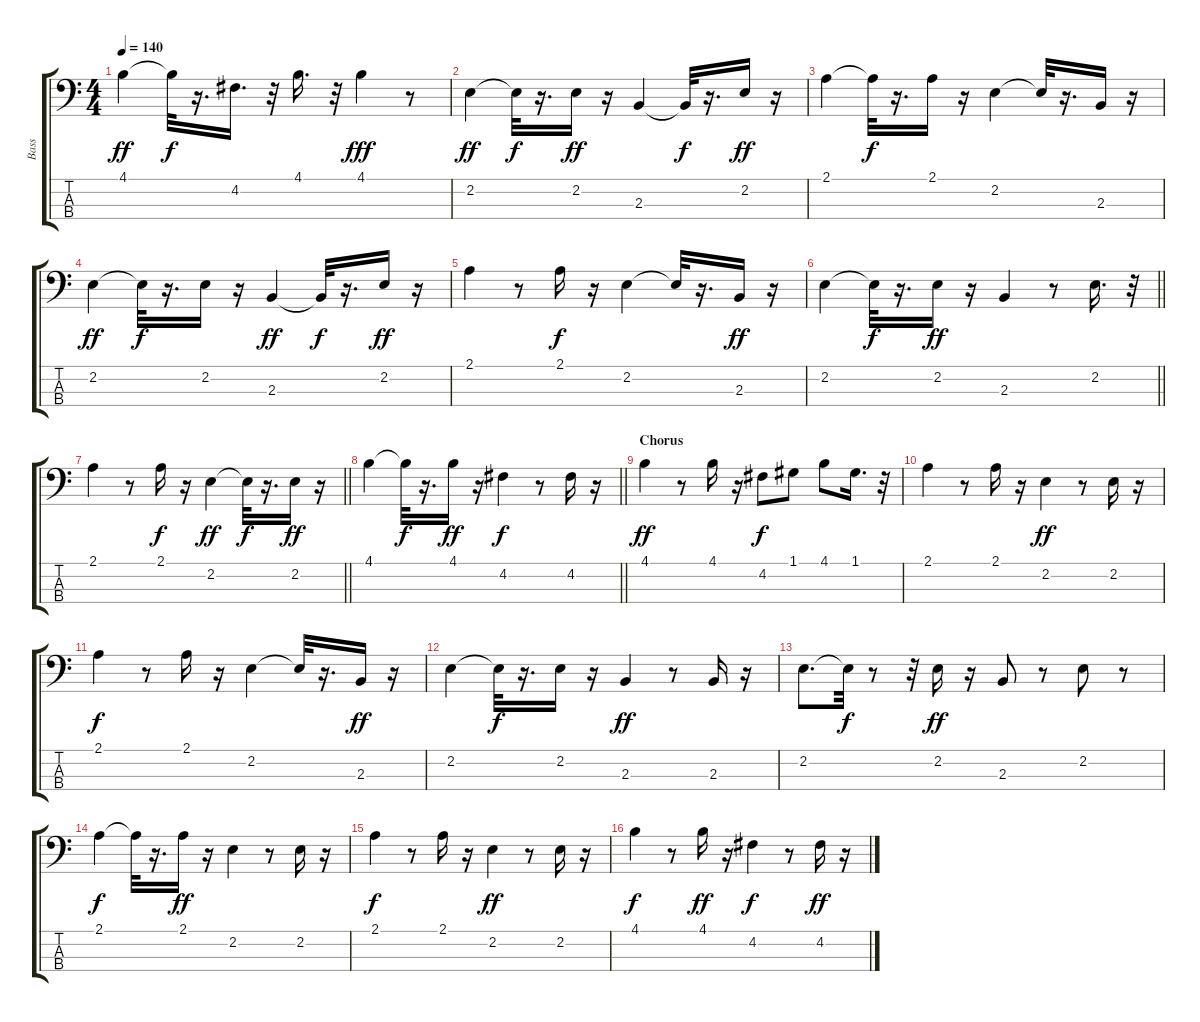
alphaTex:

\track ("Bass" "Bass") {instrument electricbassfinger}
\staff {score tabs}
\tuning (G2 D2 A1 E1) {hide}
\ts (4 4)
\tempo 140
\clef f4
\ks c
4.1.4{dy ff} 4.1{t}.32{dy f} r.16{d} 4.2.16{d} r.32 4.1.16{d} r.32 4.1.4{dy fff} r.8 |
2.2.4{dy ff} 2.2{t}.32{dy f} r.16{d} 2.2.16{dy ff} r.16 2.3.4 2.3{t}.32{dy f} r.16{d} 2.2.16{dy ff} r.16 |
2.1.4 2.1{t}.32{dy f} r.16{d} 2.1.16 r.16 2.2.4 2.2{t}.32 r.16{d} 2.3.16 r.16 |
2.2.4{dy ff} 2.2{t}.32{dy f} r.16{d} 2.2.16 r.16 2.3.4{dy ff} 2.3{t}.32{dy f} r.16{d} 2.2.16{dy ff} r.16 |
2.1.4 r.8 2.1.16{dy f} r.16 2.2.4 2.2{t}.32 r.16{d} 2.3.16{dy ff} r.16 |
\barLineRight lightlight
2.2.4 2.2{t}.32{dy f} r.16{d} 2.2.16{dy ff} r.16 2.3.4 r.8 2.2.16{d} r.32 |
\section ("" "")
\barLineRight lightlight
2.1.4 r.8 2.1.16{dy f} r.16 2.2.4{dy ff} 2.2{t}.32{dy f} r.16{d} 2.2.16{dy ff} r.16 |
\section ("" "")
\barLineRight lightlight
4.1.4 4.1{t}.32{dy f} r.16{d} 4.1.16{dy ff} r.16 4.2.4{dy f} r.8 4.2.16 r.16 |
\section ("" "Chorus")
4.1.4{dy ff} r.8 4.1.16 r.16 4.2.8{dy f} 1.1.8 4.1.8 1.1.16{d} r.32 |
2.1.4 r.8 2.1.16 r.16 2.2.4{dy ff} r.8 2.2.16 r.16 |
2.1.4{dy f} r.8 2.1.16 r.16 2.2.4 2.2{t}.32 r.16{d} 2.3.16{dy ff} r.16 |
2.2.4 2.2{t}.32{dy f} r.16{d} 2.2.16 r.16 2.3.4{dy ff} r.8 2.3.16 r.16 |
2.2.8{d} 2.2{t}.32{dy f} r.8 r.32 2.2.16{dy ff} r.16 2.3.8 r.8 2.2.8 r.8 |
2.1.4{dy f} 2.1{t}.32 r.16{d} 2.1.16{dy ff} r.16 2.2.4 r.8 2.2.16 r.16 |
2.1.4{dy f} r.8 2.1.16 r.16 2.2.4{dy ff} r.8 2.2.16 r.16 |
4.1.4{dy f} r.8 4.1.16{dy ff} r.16 4.2.4{dy f} r.8 4.2.16{dy ff} r.16
